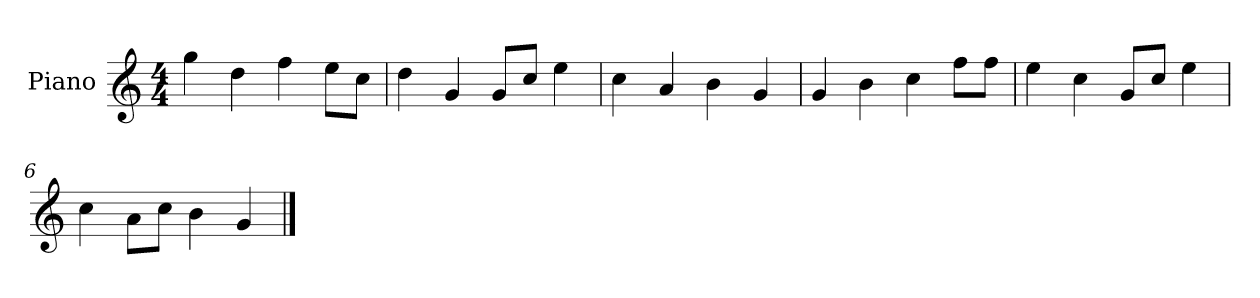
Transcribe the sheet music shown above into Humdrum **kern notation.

**kern
*part1
*staff1
*I"Piano
*I'P-no
*clefG2
*k[]
*M4/4
*MM90
=1
4gg\
4dd\
4ff\
8ee\L
8cc\J
=2
4dd\
4g/
8g/L
8cc/J
4ee\
=3
4cc\
4a/
4b\
4g/
=4
4g/
4b\
4cc\
8ff\L
8ff\J
=5
4ee\
4cc\
8g/L
8cc/J
4ee\
=6
4cc\
8a\L
8cc\J
4b\
4g/
==
*-
